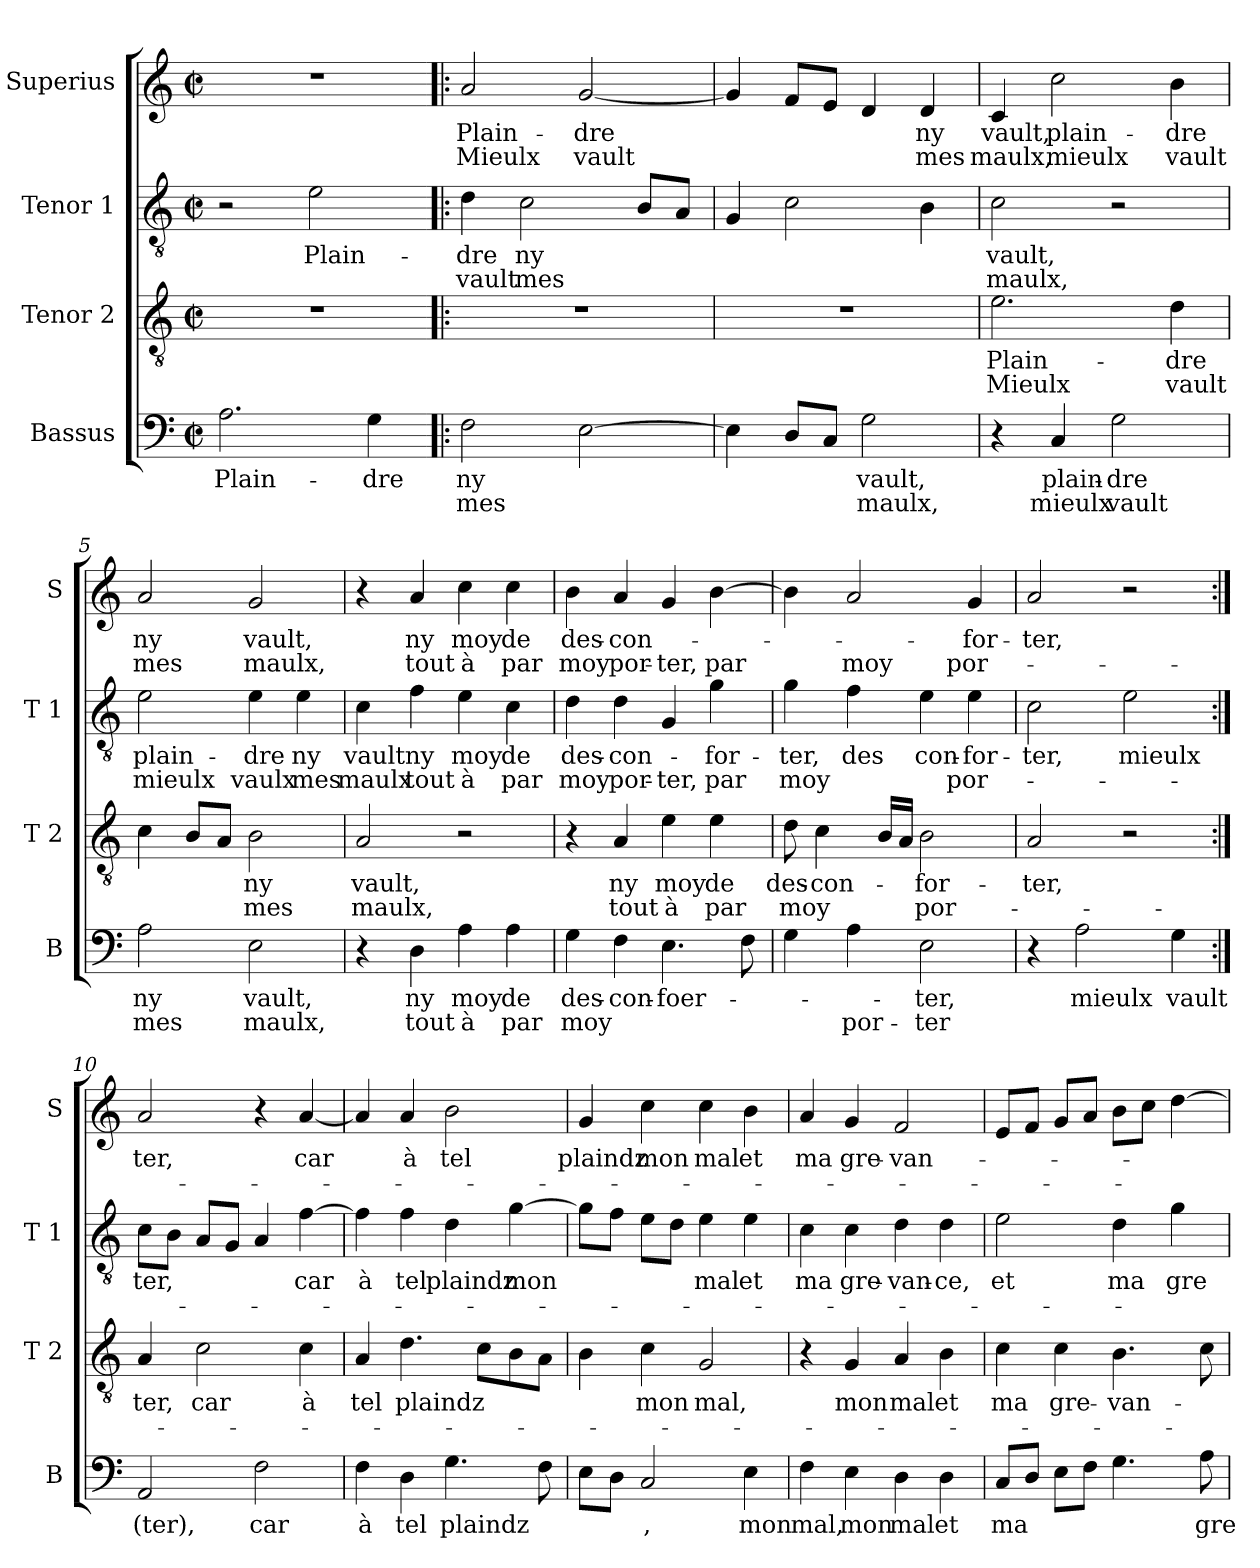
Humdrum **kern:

**kern	**text	**text	**kern	**text	**text	**kern	**text	**text	**kern	**text	**text
*part4	*part4	*part4	*part3	*part3	*part3	*part2	*part2	*part2	*part1	*part1	*part1
*staff4	*staff4	*staff4	*staff3	*staff3	*staff3	*staff2	*staff2	*staff2	*staff1	*staff1	*staff1
*I"Bassus	*	*	*I"Tenor 2	*	*	*I"Tenor 1	*	*	*I"Superius	*	*
*I'B	*	*	*I'T 2	*	*	*I'T 1	*	*	*I'S	*	*
*clefF4	*	*	*clefGv2	*	*	*clefGv2	*	*	*clefG2	*	*
*k[]	*	*	*k[]	*	*	*k[]	*	*	*k[]	*	*
*C:	*	*	*C:	*	*	*C:	*	*	*C:	*	*
*M2/2	*	*	*M2/2	*	*	*M2/2	*	*	*M2/2	*	*
*met(c|)	*	*	*met(c|)	*	*	*met(c|)	*	*	*met(c|)	*	*
=1	=1	=1	=1	=1	=1	=1	=1	=1	=1	=1	=1
2.A\	Plain-	.	1r	.	.	2r	.	.	1r	.	.
.	.	.	.	.	.	2e\	Plain-	.	.	.	.
4G\	-dre	.	.	.	.	.	.	.	.	.	.
=2!|:	=2!|:	=2!|:	=2!|:	=2!|:	=2!|:	=2!|:	=2!|:	=2!|:	=2!|:	=2!|:	=2!|:
2F\	ny	mes	1r	.	.	4d\	-dre	vault	2a/	Plain-	Mieulx
.	.	.	.	.	.	2c\	ny	mes	.	.	.
[2E\	.	.	.	.	.	.	.	.	[2g/	-dre	vault
.	.	.	.	.	.	8B/L	.	.	.	.	.
.	.	.	.	.	.	8A/J	.	.	.	.	.
=3	=3	=3	=3	=3	=3	=3	=3	=3	=3	=3	=3
4E\]	.	.	1r	.	.	4G/	.	.	4g/]	.	.
8D/L	.	.	.	.	.	2c\	.	.	8f/L	.	.
8C/J	.	.	.	.	.	.	.	.	8e/J	.	.
2G\	vault,	maulx,	.	.	.	.	.	.	4d/	.	.
.	.	.	.	.	.	4B\	.	.	4d/	ny	mes
=4	=4	=4	=4	=4	=4	=4	=4	=4	=4	=4	=4
4r	.	.	2.e\	Plain-	Mieulx	2c\	vault,	maulx,	4c/	vault,	maulx,
4C/	plain-	mieulx	.	.	.	.	.	.	2cc\	plain-	mieulx
2G\	-dre	vault	.	.	.	2r	.	.	.	.	.
.	.	.	4d\	-dre	vault	.	.	.	4b\	-dre	vault
=5	=5	=5	=5	=5	=5	=5	=5	=5	=5	=5	=5
2A\	ny	mes	4c\	.	.	2e\	plain-	mieulx	2a/	ny	mes
.	.	.	8B/L	.	.	.	.	.	.	.	.
.	.	.	8A/J	.	.	.	.	.	.	.	.
2E\	vault,	maulx,	2B\	ny	mes	4e\	-dre	vaulx	2g/	vault,	maulx,
.	.	.	.	.	.	4e\	ny	mes	.	.	.
!!LO:LB:g=z
=6	=6	=6	=6	=6	=6	=6	=6	=6	=6	=6	=6
4r	.	.	2A/	vault,	maulx,	4c\	vault	maulx	4r	.	.
4D\	ny	tout	.	.	.	4f\	ny	tout	4a/	ny	tout
4A\	moy	à	2r	.	.	4e\	moy	à	4cc\	moy	à
4A\	de	par	.	.	.	4c\	de	par	4cc\	de	par
=7	=7	=7	=7	=7	=7	=7	=7	=7	=7	=7	=7
4G\	des-	moy	4r	.	.	4d\	des-	moy	4b\	des-	moy
4F\	-con-	.	4A/	ny	tout	4d\	-con-	por-	4a/	-con-	por-
4.E\	-foer-	.	4e\	moy	à	4G/	.	-ter,	4g/	.	-ter,
.	.	.	4e\	de	par	4g\	-for-	par	[4b\	.	par
8F\	.	.	.	.	.	.	.	.	.	.	.
=8	=8	=8	=8	=8	=8	=8	=8	=8	=8	=8	=8
4G\	.	.	8d\	des-	moy	4g\	-ter,	moy	4b\]	.	.
.	.	.	4c\	-con-	.	.	.	.	.	.	.
4A\	.	por-	.	.	.	4f\	des	.	2a/	.	moy
.	.	.	16B/LL	.	.	.	.	.	.	.	.
.	.	.	16A/JJ	.	.	.	.	.	.	.	.
2E\	-ter,	-ter	2B\	-for-	por-	4e\	con-	.	.	.	.
.	.	.	.	.	.	4e\	-for-	por-	4g/	-for-	por-
=9	=9	=9	=9	=9	=9	=9	=9	=9	=9	=9	=9
4r	.	.	2A/	-ter,	.	2c\	-ter,	.	2a/	-ter,	.
2A\	mieulx	.	.	.	.	.	.	.	.	.	.
.	.	.	2r	.	.	2e\	mieulx	.	2r	.	.
4G\	vault	.	.	.	.	.	.	.	.	.	.
=10:|!	=10:|!	=10:|!	=10:|!	=10:|!	=10:|!	=10:|!	=10:|!	=10:|!	=10:|!	=10:|!	=10:|!
2AA/	(ter),	.	4A/	ter,	.	8c\L	ter,	.	2a/	ter,	.
.	.	.	.	.	.	8B\J	.	.	.	.	.
.	.	.	2c\	car	.	8A/L	.	.	.	.	.
.	.	.	.	.	.	8G/J	.	.	.	.	.
2F\	car	.	.	.	.	4A/	.	.	4r	.	.
.	.	.	4c\	à	.	[4f\	car	.	[4a/	car	.
!!LO:LB:g=z
=11	=11	=11	=11	=11	=11	=11	=11	=11	=11	=11	=11
4F\	à	.	4A/	tel	.	4f\]	à	.	4a/]	.	.
4D\	tel	.	4.d\	plaindz	.	4f\	tel	.	4a/	à	.
4.G\	plaindz	.	.	.	.	4d\	plaindz	.	2b\	tel	.
.	.	.	8c\L	.	.	.	.	.	.	.	.
.	.	.	8B\	.	.	[4g\	mon	.	.	.	.
8F\	.	.	8A\J	.	.	.	.	.	.	.	.
=12	=12	=12	=12	=12	=12	=12	=12	=12	=12	=12	=12
8E\L	.	.	4B\	.	.	8g\L]	.	.	4g/	plaindz	.
8D\J	.	.	.	.	.	8f\J	.	.	.	.	.
2C/	,	.	4c\	mon	.	8e\L	.	.	4cc\	mon	.
.	.	.	.	.	.	8d\J	.	.	.	.	.
.	.	.	2G/	mal,	.	4e\	mal	.	4cc\	mal	.
4E\	mon	.	.	.	.	4e\	et	.	4b\	et	.
=13	=13	=13	=13	=13	=13	=13	=13	=13	=13	=13	=13
4F\	mal,	.	4r	.	.	4c\	ma	.	4a/	ma	.
4E\	mon	.	4G/	mon	.	4c\	gre-	.	4g/	gre-	.
4D\	mal	.	4A/	mal	.	4d\	-van-	.	2f/	-van-	.
4D\	et	.	4B\	et	.	4d\	-ce,	.	.	.	.
=14	=14	=14	=14	=14	=14	=14	=14	=14	=14	=14	=14
8C/L	ma	.	4c\	ma	.	2e\	et	.	8e/L	.	.
8D/J	.	.	.	.	.	.	.	.	8f/J	.	.
8E\L	.	.	4c\	gre-	.	.	.	.	8g/L	.	.
8F\J	.	.	.	.	.	.	.	.	8a/J	.	.
4.G\	.	.	4.B\	-van-	.	4d\	ma	.	8b\L	.	.
.	.	.	.	.	.	.	.	.	8cc\J	.	.
.	.	.	.	.	.	4g\	gre-	.	[4dd\	.	.
8A\	gre-	.	8c\	.	.	.	.	.	.	.	.
=	=	=	=	=	=	=	=	=	=	=	=
*-	*-	*-	*-	*-	*-	*-	*-	*-	*-	*-	*-
